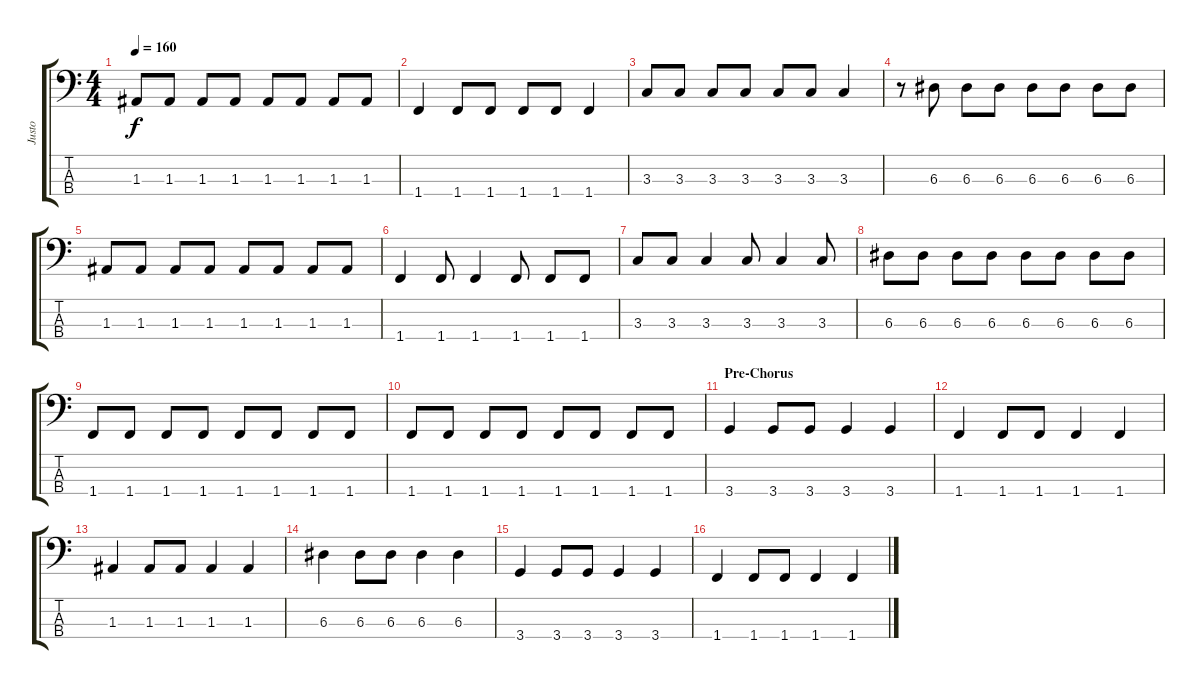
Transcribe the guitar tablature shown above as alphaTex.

\track ("Justo" "Justo") {instrument electricbasspick}
\staff {score tabs}
\tuning (G2 D2 A1 E1) {hide}
\ts (4 4)
\tempo 160
\clef f4
\ks c
1.3.8{dy f} 1.3.8 1.3.8 1.3.8 1.3.8 1.3.8 1.3.8 1.3.8 |
1.4.4 1.4.8 1.4.8 1.4.8 1.4.8 1.4.4 |
3.3.8 3.3.8 3.3.8 3.3.8 3.3.8 3.3.8 3.3.4 |
r.8 6.3.8 6.3.8 6.3.8 6.3.8 6.3.8 6.3.8 6.3.8 |
1.3.8 1.3.8 1.3.8 1.3.8 1.3.8 1.3.8 1.3.8 1.3.8 |
1.4.4 1.4.8 1.4.4 1.4.8 1.4.8 1.4.8 |
3.3.8 3.3.8 3.3.4 3.3.8 3.3.4 3.3.8 |
6.3.8 6.3.8 6.3.8 6.3.8 6.3.8 6.3.8 6.3.8 6.3.8 |
1.4.8 1.4.8 1.4.8 1.4.8 1.4.8 1.4.8 1.4.8 1.4.8 |
1.4.8 1.4.8 1.4.8 1.4.8 1.4.8 1.4.8 1.4.8 1.4.8 |
\section ("" "Pre-Chorus")
3.4.4 3.4.8 3.4.8 3.4.4 3.4.4 |
1.4.4 1.4.8 1.4.8 1.4.4 1.4.4 |
1.3.4 1.3.8 1.3.8 1.3.4 1.3.4 |
6.3.4 6.3.8 6.3.8 6.3.4 6.3.4 |
3.4.4 3.4.8 3.4.8 3.4.4 3.4.4 |
1.4.4 1.4.8 1.4.8 1.4.4 1.4.4
